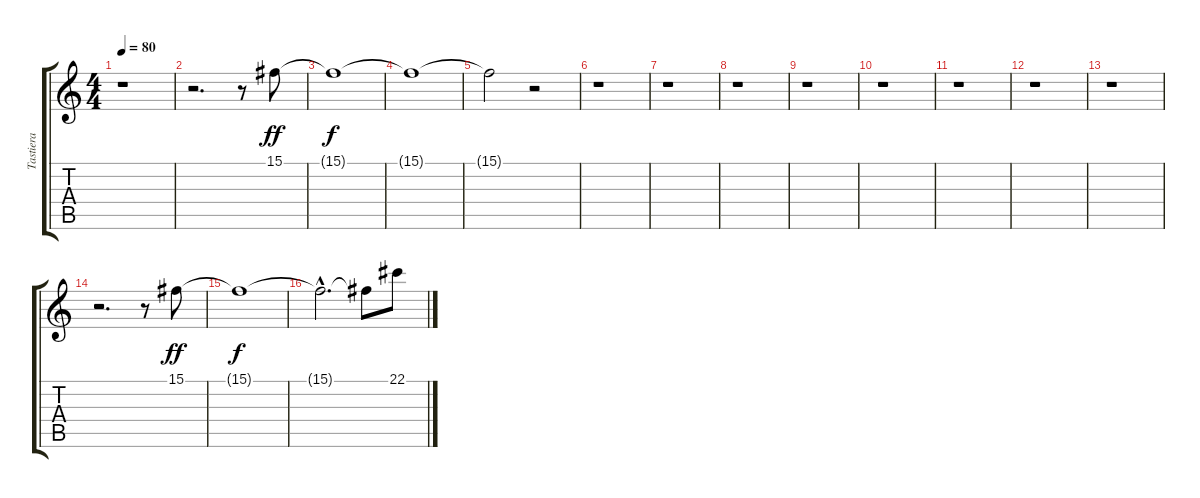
\track ("Tastiera" "Tastiera") {instrument pad6metallic}
\staff {score tabs}
\tuning (Eb4 Bb3 Gb3 Db3 Ab2 Eb2) {hide}
\ts (4 4)
\tempo 80
\clef g2
\ks c
r.1{dy ff instrument pad6metallic} |
r.2{d} r.8 15.1.8 |
15.1{t}.1{dy f} |
15.1{t}.1 |
15.1{t}.2 r.2 |
r.1 |
r.1 |
r.1 |
r.1 |
r.1 |
r.1 |
r.1 |
r.1 |
r.2{d} r.8 15.1.8{dy ff} |
15.1{t}.1{dy f} |
15.1{hac t}.2{d} 15.1{t}.8 22.1.8
